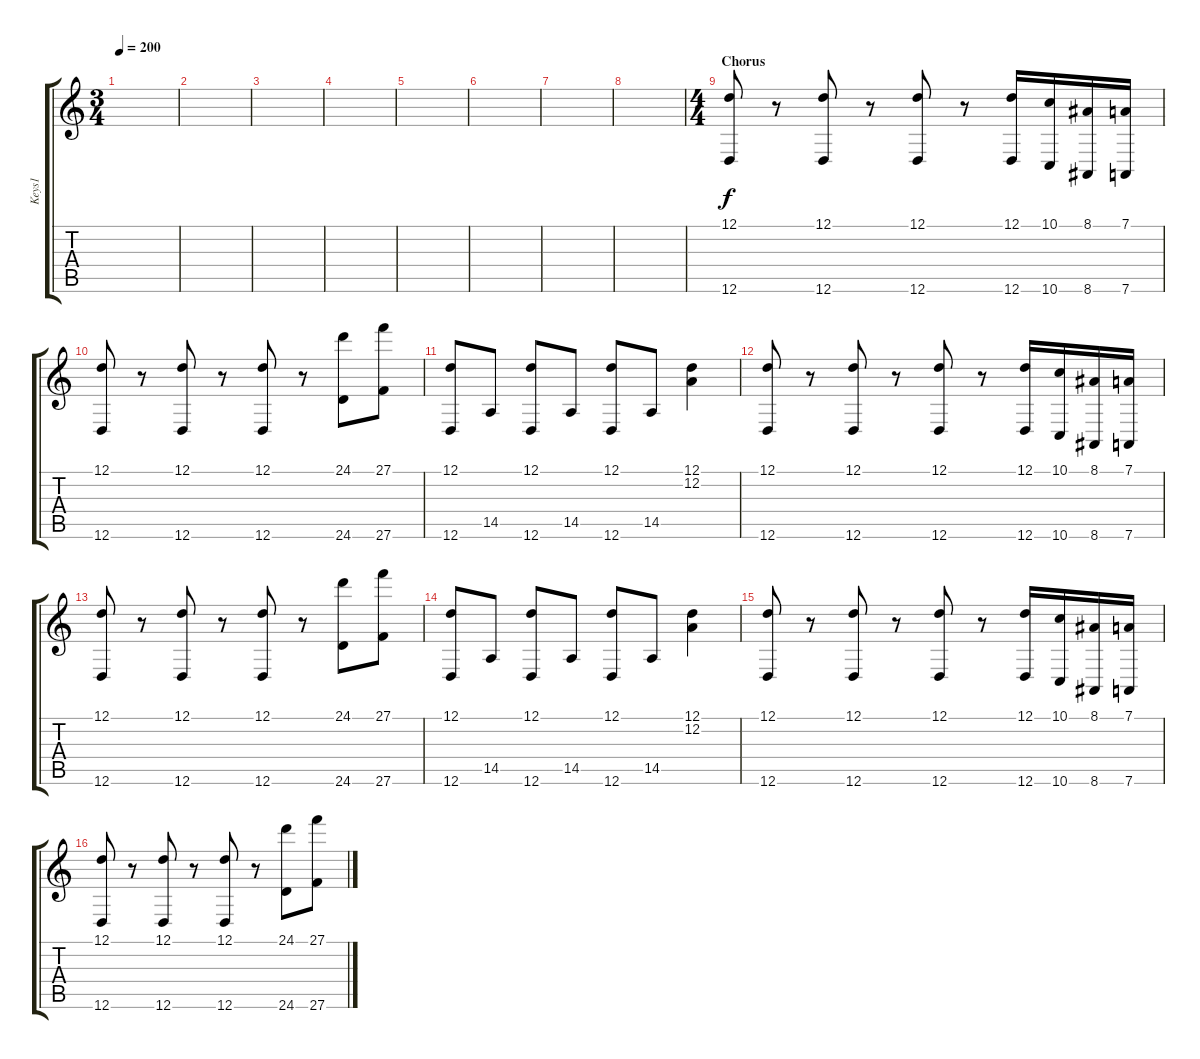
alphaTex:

\track ("Keys1" "Keys1") {instrument stringensemble1}
\staff {score tabs}
\tuning (D4 A3 F3 C3 G2 D2) {hide}
\ts (3 4)
\tempo 200
\clef g2
\ks c
|
|
|
|
|
|
|
|
\ts (4 4)
\section ("" "Chorus")
(12.1 12.6).8 r.8 (12.1 12.6).8 r.8 (12.1 12.6).8 r.8 (12.1 12.6).16 (10.1 10.6).16 (8.1 8.6).16 (7.1 7.6).16 |
(12.1 12.6).8 r.8 (12.1 12.6).8 r.8 (12.1 12.6).8 r.8 (24.1 24.6).8 (27.1 27.6).8 |
(12.1 12.6).8 14.5.8 (12.1 12.6).8 14.5.8 (12.1 12.6).8 14.5.8 (12.1 12.2).4 |
(12.1 12.6).8 r.8 (12.1 12.6).8 r.8 (12.1 12.6).8 r.8 (12.1 12.6).16 (10.1 10.6).16 (8.1 8.6).16 (7.1 7.6).16 |
(12.1 12.6).8 r.8 (12.1 12.6).8 r.8 (12.1 12.6).8 r.8 (24.1 24.6).8 (27.1 27.6).8 |
(12.1 12.6).8 14.5.8 (12.1 12.6).8 14.5.8 (12.1 12.6).8 14.5.8 (12.1 12.2).4 |
(12.1 12.6).8 r.8 (12.1 12.6).8 r.8 (12.1 12.6).8 r.8 (12.1 12.6).16 (10.1 10.6).16 (8.1 8.6).16 (7.1 7.6).16 |
(12.1 12.6).8 r.8 (12.1 12.6).8 r.8 (12.1 12.6).8 r.8 (24.1 24.6).8 (27.1 27.6).8
